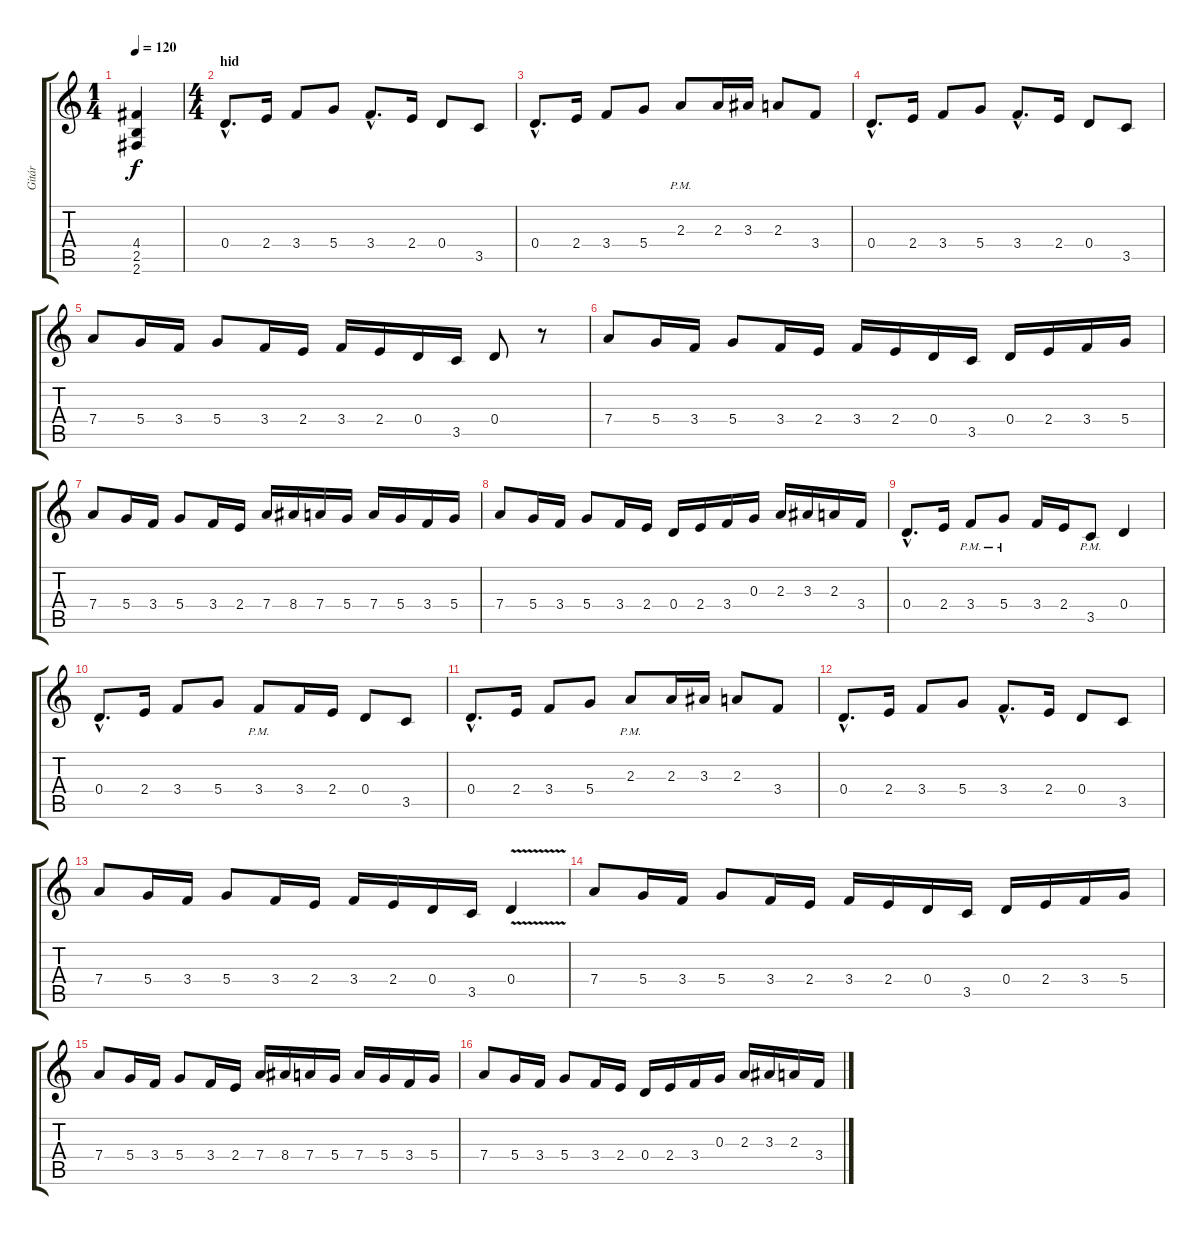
\track ("Gitár" "Gitár") {instrument distortionguitar}
\staff {score tabs}
\tuning (E4 B3 G3 D3 A2 E2) {hide}
\ts (1 4)
\tempo 120
\clef g2
\ks c
(4.4 2.5 2.6).4{dy f} |
\ts (4 4)
\section ("" "hid")
0.4{hac}.8{d} 2.4.16 3.4.8 5.4.8 3.4{hac}.8{d} 2.4.16 0.4.8 3.5.8 |
0.4{hac}.8{d} 2.4.16 3.4.8 5.4.8 2.3{pm}.8 2.3.16 3.3.16 2.3.8 3.4.8 |
0.4{hac}.8{d} 2.4.16 3.4.8 5.4.8 3.4{hac}.8{d} 2.4.16 0.4.8 3.5.8 |
7.4.8 5.4.16 3.4.16 5.4.8 3.4.16 2.4.16 3.4.16 2.4.16 0.4.16 3.5.16 0.4.8 r.8 |
7.4.8 5.4.16 3.4.16 5.4.8 3.4.16 2.4.16 3.4.16 2.4.16 0.4.16 3.5.16 0.4.16 2.4.16 3.4.16 5.4.16 |
7.4.8 5.4.16 3.4.16 5.4.8 3.4.16 2.4.16 7.4.16 8.4.16 7.4.16 5.4.16 7.4.16 5.4.16 3.4.16 5.4.16 |
7.4.8 5.4.16 3.4.16 5.4.8 3.4.16 2.4.16 0.4.16 2.4.16 3.4.16 0.3.16 2.3.16 3.3.16 2.3.16 3.4.16 |
0.4{hac}.8{d} 2.4.16 3.4{pm}.8 5.4{pm}.8 3.4.16 2.4.16 3.5{pm}.8 0.4.4 |
0.4{hac}.8{d} 2.4.16 3.4.8 5.4.8 3.4{pm}.8 3.4.16 2.4.16 0.4.8 3.5.8 |
0.4{hac}.8{d} 2.4.16 3.4.8 5.4.8 2.3{pm}.8 2.3.16 3.3.16 2.3.8 3.4.8 |
0.4{hac}.8{d} 2.4.16 3.4.8 5.4.8 3.4{hac}.8{d} 2.4.16 0.4.8 3.5.8 |
7.4.8 5.4.16 3.4.16 5.4.8 3.4.16 2.4.16 3.4.16 2.4.16 0.4.16 3.5.16 0.4{v}.4 |
7.4.8 5.4.16 3.4.16 5.4.8 3.4.16 2.4.16 3.4.16 2.4.16 0.4.16 3.5.16 0.4.16 2.4.16 3.4.16 5.4.16 |
7.4.8 5.4.16 3.4.16 5.4.8 3.4.16 2.4.16 7.4.16 8.4.16 7.4.16 5.4.16 7.4.16 5.4.16 3.4.16 5.4.16 |
7.4.8 5.4.16 3.4.16 5.4.8 3.4.16 2.4.16 0.4.16 2.4.16 3.4.16 0.3.16 2.3.16 3.3.16 2.3.16 3.4.16
